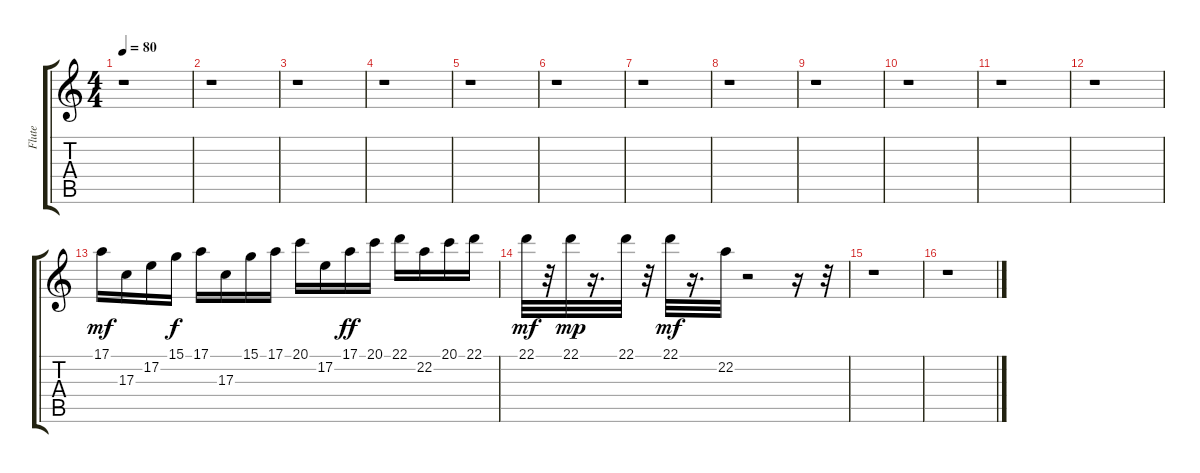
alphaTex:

\track ("Flute" "Flute") {instrument panflute}
\staff {score tabs}
\tuning (E4 B3 G3 D3 A2 E2) {hide}
\ts (4 4)
\tempo 80
\clef g2
\ks c
r.1{dy mf} |
r.1 |
r.1 |
r.1 |
r.1 |
r.1 |
r.1 |
r.1 |
r.1 |
r.1 |
r.1 |
r.1 |
17.1.16 17.3.16 17.2.16 15.1.16{dy f} 17.1.16 17.3.16 15.1.16 17.1.16 20.1.16 17.2.16 17.1.16{dy ff} 20.1.16 22.1.16 22.2.16 20.1.16 22.1.16 |
22.1.32{dy mf} r.32 22.1.32{dy mp} r.16{d} 22.1.32 r.32 22.1.32{dy mf} r.16{d} 22.2.32 r.2 r.16 r.32 |
r.1 |
r.1
